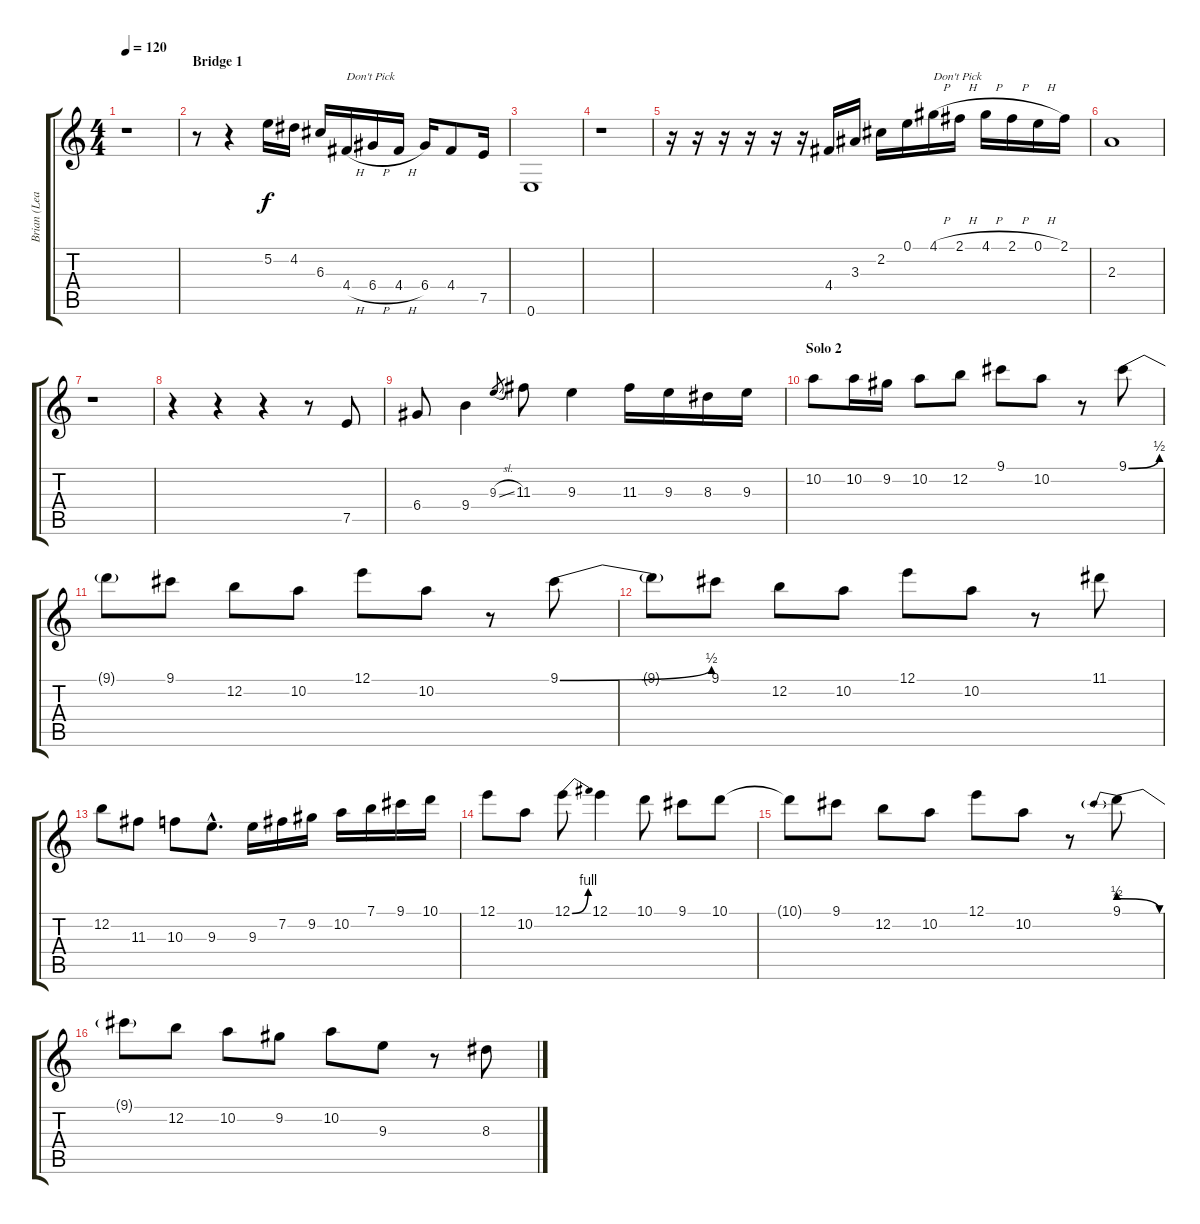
\track ("Brian (Lead Guitar)" "Brian (Lea") {instrument acousticguitarsteel}
\staff {score tabs}
\tuning (E4 B3 G3 D3 A2 E2) {hide}
\ts (4 4)
\tempo 120
\clef g2
\ks c
r.1{dy f} |
\section ("" "Bridge 1")
r.8 r.4 5.2.16 4.2.16 6.3.16 4.4{h}.16{txt "Don't Pick"} 6.4{h}.16 4.4{h}.16 6.4.16 4.4.8 7.5.16 |
0.6.1 |
r.1 |
r.16 r.16 r.16 r.16 r.16 r.16 4.4.16 3.3.16 2.2.16 0.1.16 4.1{h}.16{txt "Don't Pick"} 2.1{h}.16 4.1{h}.16 2.1{h}.16 0.1{h}.16 2.1.16 |
2.3.1 |
r.1 |
r.4 r.4 r.4 r.8 7.5.8 |
6.4.8 9.4.4 9.3{sl}.8{gr} 11.3.8 9.3.4 11.3.16 9.3.16 8.3.16 9.3.16 |
\section ("" "Solo 2")
10.2.8 10.2.16 9.2.16 10.2.8 12.2.8 9.1.8 10.2.8 r.8 9.1{be (bend 0 0 60 2)}.8 |
9.1{t}.8 9.1.8 12.2.8 10.2.8 12.1.8 10.2.8 r.8 9.1{be (bend 0 0 60 2)}.8 |
9.1{t}.8 9.1.8 12.2.8 10.2.8 12.1.8 10.2.8 r.8 11.1.8 |
12.2.8 11.3.8 10.3.8 9.3{hac}.8{d} 9.3.16 7.2.16 9.2.16 10.2.16 7.1.16 9.1.16 10.1.16 |
12.1.8 10.2.8 12.1{be (bend 0 0 60 4)}.8 12.1.4 10.1.8 9.1.8 10.1.8 |
10.1{t}.8 9.1.8 12.2.8 10.2.8 12.1.8 10.2.8 r.8 9.1{be (prebendrelease 0 2 60 0)}.8 |
9.1{t}.8 12.2.8 10.2.8 9.2.8 10.2.8 9.3.8 r.8 8.3.8
